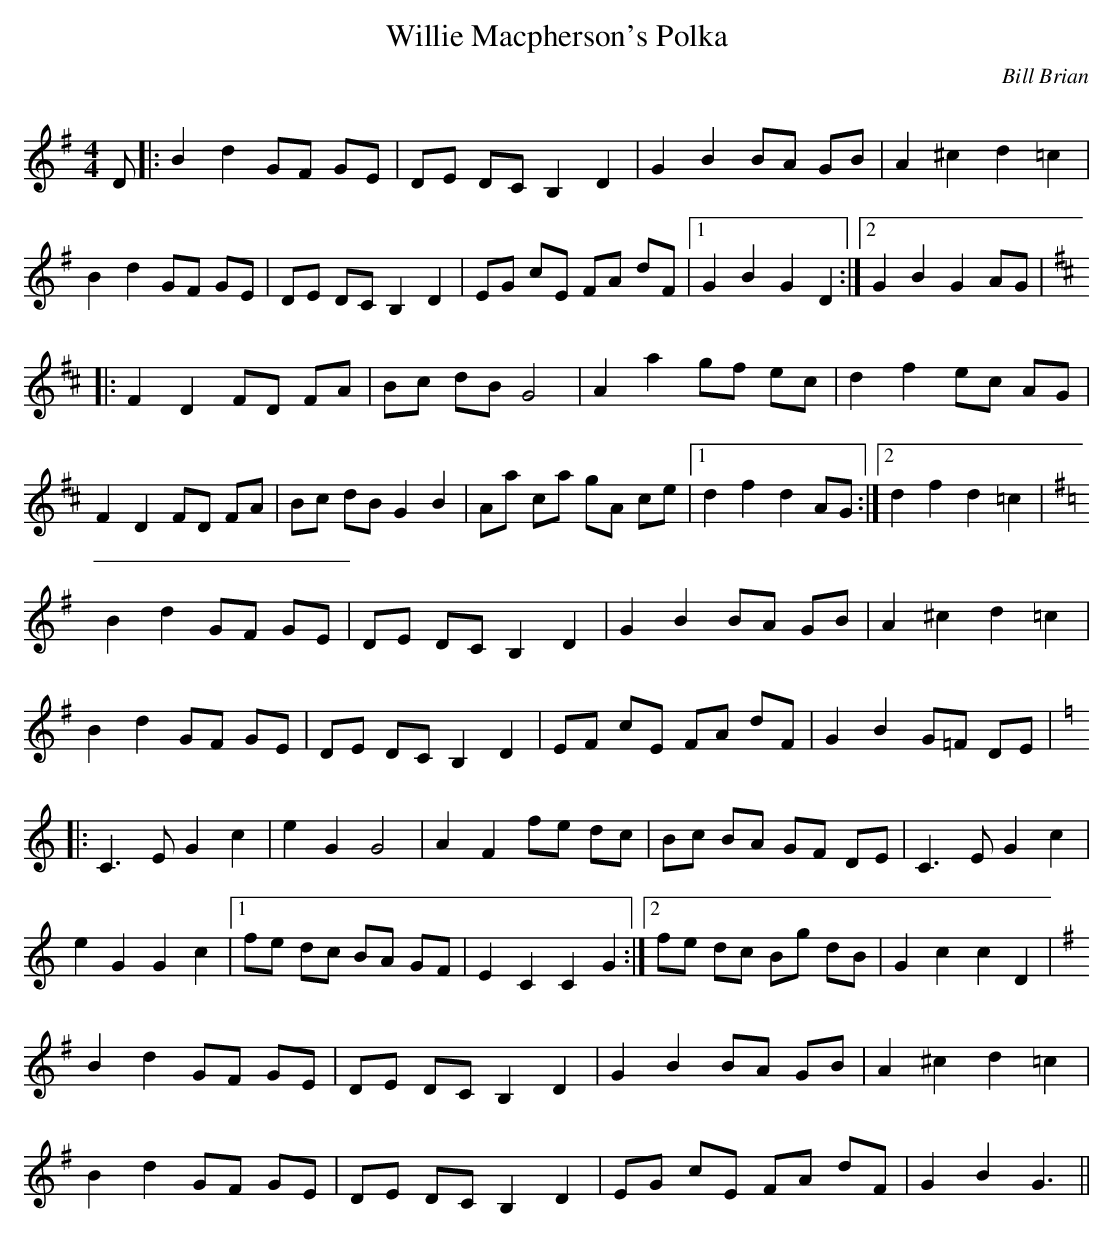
X:1
T: Willie Macpherson's Polka
C:Bill Brian
Q: 232
K:G
M:4/4
L:1/8
D|:B2 d2 GF GE|DE DC B,2 D2|G2 B2 BA GB|A2 ^c2 d2 =c2|
B2 d2 GF GE|DE DC B,2 D2|EG cE FA dF|1G2 B2 G2 D2:|2G2 B2 G2 AG|
K:D
|:F2 D2 FD FA|Bc dB G4|A2 a2 gf ec|d2 f2 ec AG|
F2 D2 FD FA|Bc dB G2 B2|Aa ca gA ce|1d2 f2 d2 AG:|2d2 f2 d2 =c2|
K:G
B2 d2 GF GE|DE DC B,2 D2|G2 B2 BA GB|A2 ^c2 d2 =c2|
B2 d2 GF GE|DE DC B,2 D2|EF cE FA dF|G2 B2 G=F DE|
K:C
|:C3E G2 c2|e2 G2 G4|A2 F2 fe dc|Bc BA GF DE|C3E G2 c2|
e2 G2 G2 c2|1fe dc BA GF|E2 C2 C2 G2:|2fe dc Bg dB|G2 c2 c2 D2|
K:G
B2 d2 GF GE|DE DC B,2 D2|G2 B2 BA GB|A2 ^c2 d2 =c2|
B2 d2 GF GE|DE DC B,2 D2|EG cE FA dF|G2 B2 G3||
